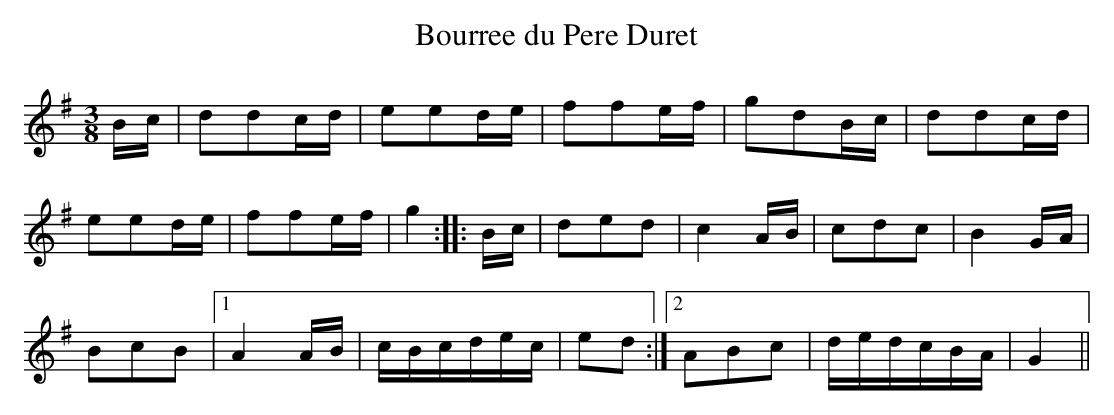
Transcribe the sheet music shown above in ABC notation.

X:1
T:Bourree du Pere Duret
L:1/8
M:3/8
K:G major
B/c/ | ddc/d/ | eed/e/ | ffe/f/ | gdB/c/ | ddc/d/ |
eed/e/ | ffe/f/ | g2 :: B/c/ | ded | c2A/B/ | cdc | B2G/A/ |
BcB |1 A2A/B/ | c/B/c/d/e/c/| ed:|2 ABc | d/e/d/c/B/A/| G2 ||
